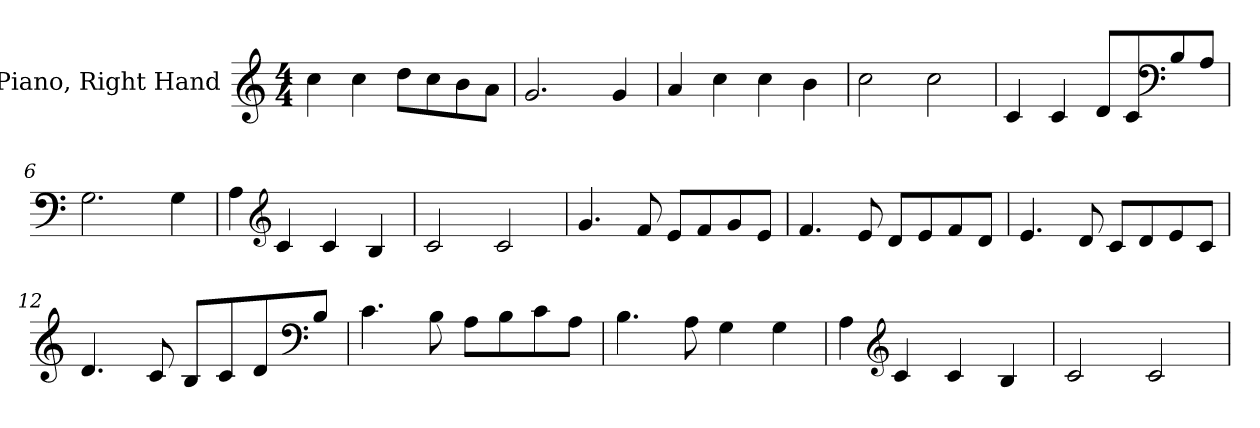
**kern
*part1
*staff1
*I"Piano, Right Hand
*I'Pno.
*clefG2
*k[]
*M4/4
*MM130
=1
4cc\
4cc\
8dd\L
8cc\
8b\
8a\J
=2
2.g/
4g/
=3
4a/
4cc\
4cc\
4b\
=4
2cc\
2cc\
=5
4c/
4c/
8d/L
8c/
*clefF4
8B/
8A/J
=6
2.G\
4G\
=7
4A\
*clefG2
4c/
4c/
4B/
=8
2c/
2c/
!!LO:LB:g=z
=9
4.g/
8f/
8e/L
8f/
8g/
8e/J
=10
4.f/
8e/
8d/L
8e/
8f/
8d/J
=11
4.e/
8d/
8c/L
8d/
8e/
8c/J
=12
4.d/
8c/
8B/L
8c/
8d/
*clefF4
8B/J
=13
4.c\
8B\
8A\L
8B\
8c\
8A\J
=14
4.B\
8A\
4G\
4G\
!!LO:LB:g=z
=15
4A\
*clefG2
4c/
4c/
4B/
=16
2c/
2c/
=
*-
